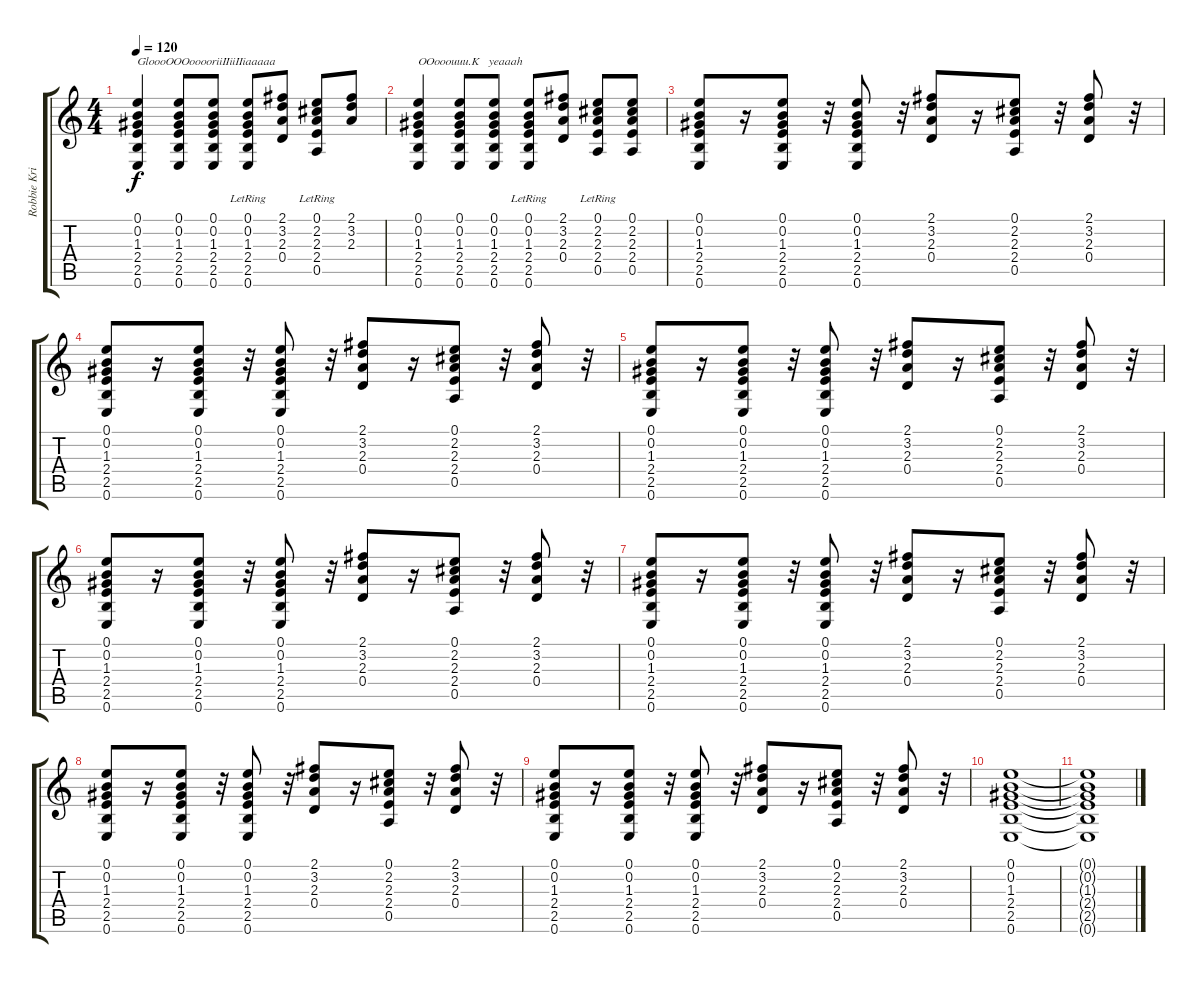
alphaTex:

\track ("Robbie Krieger" "Robbie Kri") {instrument electricguitarclean}
\staff {score tabs}
\tuning (E4 B3 G3 D3 A2 E2) {hide}
\ts (4 4)
\tempo 120
\clef g2
\ks c
(0.1 0.2 1.3 2.4 2.5 0.6).4{txt "GloooOOOooooriiIIiiIIiaaaaa" dy f} (0.1 0.2 1.3 2.4 2.5 0.6).8 (0.1 0.2 1.3 2.4 2.5 0.6).8 (0.1 0.2 1.3 2.4 2.5{lr} 0.6{lr}).8 (2.1 3.2 2.3 0.4).8 (0.1 2.2 2.3 2.4{lr} 0.5{lr}).8 (2.1 3.2 2.3).8 |
(0.1 0.2 1.3 2.4 2.5 0.6).4{txt "OOooouuu.K   yeaaah"} (0.1 0.2 1.3 2.4 2.5 0.6).8 (0.1 0.2 1.3 2.4 2.5 0.6).8 (0.1 0.2 1.3 2.4 2.5{lr} 0.6{lr}).8 (2.1 3.2 2.3 0.4).8 (0.1 2.2 2.3 2.4{lr} 0.5{lr}).8 (0.1 2.2 2.3 2.4 0.5).8 |
(0.1 0.2 1.3 2.4 2.5 0.6).8 r.16 (0.1 0.2 1.3 2.4 2.5 0.6).8 r.32 (0.1 0.2 1.3 2.4 2.5 0.6).8 r.32 (2.1 3.2 2.3 0.4).8 r.16 (0.1 2.2 2.3 2.4 0.5).8 r.32 (2.1 3.2 2.3 0.4).8 r.32 |
(0.1 0.2 1.3 2.4 2.5 0.6).8 r.16 (0.1 0.2 1.3 2.4 2.5 0.6).8 r.32 (0.1 0.2 1.3 2.4 2.5 0.6).8 r.32 (2.1 3.2 2.3 0.4).8 r.16 (0.1 2.2 2.3 2.4 0.5).8 r.32 (2.1 3.2 2.3 0.4).8 r.32 |
(0.1 0.2 1.3 2.4 2.5 0.6).8 r.16 (0.1 0.2 1.3 2.4 2.5 0.6).8 r.32 (0.1 0.2 1.3 2.4 2.5 0.6).8 r.32 (2.1 3.2 2.3 0.4).8 r.16 (0.1 2.2 2.3 2.4 0.5).8 r.32 (2.1 3.2 2.3 0.4).8 r.32 |
(0.1 0.2 1.3 2.4 2.5 0.6).8 r.16 (0.1 0.2 1.3 2.4 2.5 0.6).8 r.32 (0.1 0.2 1.3 2.4 2.5 0.6).8 r.32 (2.1 3.2 2.3 0.4).8 r.16 (0.1 2.2 2.3 2.4 0.5).8 r.32 (2.1 3.2 2.3 0.4).8 r.32 |
(0.1 0.2 1.3 2.4 2.5 0.6).8 r.16 (0.1 0.2 1.3 2.4 2.5 0.6).8 r.32 (0.1 0.2 1.3 2.4 2.5 0.6).8 r.32 (2.1 3.2 2.3 0.4).8 r.16 (0.1 2.2 2.3 2.4 0.5).8 r.32 (2.1 3.2 2.3 0.4).8 r.32 |
(0.1 0.2 1.3 2.4 2.5 0.6).8 r.16 (0.1 0.2 1.3 2.4 2.5 0.6).8 r.32 (0.1 0.2 1.3 2.4 2.5 0.6).8 r.32 (2.1 3.2 2.3 0.4).8 r.16 (0.1 2.2 2.3 2.4 0.5).8 r.32 (2.1 3.2 2.3 0.4).8 r.32 |
(0.1 0.2 1.3 2.4 2.5 0.6).8 r.16 (0.1 0.2 1.3 2.4 2.5 0.6).8 r.32 (0.1 0.2 1.3 2.4 2.5 0.6).8 r.32 (2.1 3.2 2.3 0.4).8 r.16 (0.1 2.2 2.3 2.4 0.5).8 r.32 (2.1 3.2 2.3 0.4).8 r.32 |
(0.1 0.2 1.3 2.4 2.5 0.6).1 |
(0.1{t} 0.2{t} 1.3{t} 2.4{t} 2.5{t} 0.6{t}).1{volume 0}
